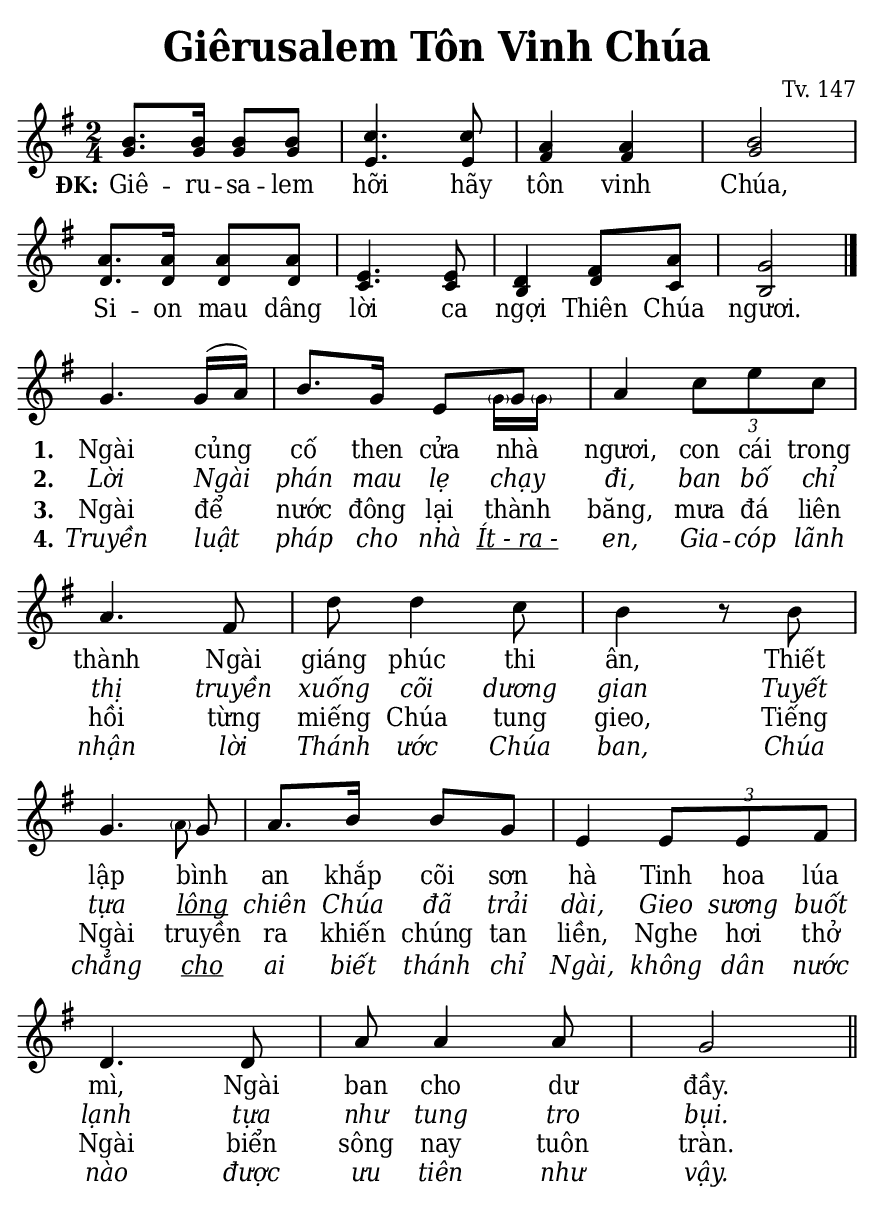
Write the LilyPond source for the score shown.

% Cài đặt chung\
\version "2.22.1"
\include "english.ly"

\header {
  title = \markup { \fontsize #1 "Giêrusalem Tôn Vinh Chúa" }
  composer = "Tv. 147"
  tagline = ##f
}

% Nhạc phiên khúc
nhacPhienKhucSop = \relative c'' {
  b8. b16 b8 b |
  c4. c8 |
  a4 a |
  b2 |
  a8. a16 a8 a |
  e4. e8 |
  d4 fs8 a |
  g2 \bar "|." \break
  
  g4. g16 (a) |
  b8. g16 e8
  <<
    {
      \voiceOne
      g8
    }
    \new Voice = "splitpart" {
      \voiceTwo
      \once \override NoteColumn.force-hshift = #-1.6
      \tweak font-size #-2
      \parenthesize
      g16
      \once \override NoteColumn.force-hshift = #-1.3
      \tweak font-size #-2
      \parenthesize
      g
    }
  >>
  \oneVoice
  a4 \tuplet 3/2 { c8 e c } |
  a4. fs8 |
  d' d4 c8 |
  b4 r8 b |
  g4.
  <<
    {
      \voiceOne
      g8
    }
    \new Voice = "splitpart" {
      \voiceTwo
      \once \override NoteColumn.force-hshift = #-1.5
      \tweak font-size #-2
      \parenthesize
      a8
    }
  >>
  \oneVoice
  a8. b16 b8 g |
  e4 \tuplet 3/2 { e8 e fs } |
  d4. d8 |
  a' a4 a8 |
  g2 \bar "||"
}

nhacPhienKhucAlto = \relative c'' {
  g8. g16 g8 g |
  e4. e8 |
  fs4 fs |
  g2 |
  d8. d16 d8 d |
  c4. c8 |
  b4 d8 c |
  b2
}

% Lời phiên khúc
loiPhienKhucSop = \lyrics {
  \set stanza = "ĐK:"
  Giê -- ru -- sa -- lem hỡi hãy tôn vinh Chúa,
  Si -- on mau dâng lời ca ngợi Thiên Chúa ngươi.
  <<
    {
      \set stanza = "1."
      Ngài củng cố then cửa nhà ngươi,
      con cái trong thành Ngài giáng phúc thi ân,
      Thiết lập bình an khắp cõi sơn hà
      Tinh hoa lúa mì, Ngài ban cho dư đầy.
    }
    \new Lyrics {
	    \set associatedVoice = "beSop"
	    \set stanza = "2."
      \override Lyrics.LyricText.font-shape = #'italic
	    Lời Ngài phán mau lẹ chạy đi,
	    ban bố chỉ thị truyền xuống cõi dương gian
	    Tuyết tựa \markup { \italic \underline "lông" }
	    chiên Chúa đã trải dài,
	    Gieo sương buốt lạnh tựa như tung tro bụi.
    }
    \new Lyrics {
	    \set associatedVoice = "beSop"
	    \set stanza = "3."
	    Ngài để nước đông lại thành băng,
	    mưa đá liên hồi từng miếng Chúa tung gieo,
	    Tiếng Ngài truyền ra khiến chúng tan liền,
	    Nghe hơi thở Ngài biển sông nay tuôn tràn.
    }
    \new Lyrics {
	    \set associatedVoice = "beSop"
	    \set stanza = "4."
      \override Lyrics.LyricText.font-shape = #'italic
	    Truyền luật pháp cho nhà
	    \markup { \italic \underline "Ít - ra -" }
	    en,
	    Gia -- cóp lãnh nhận lời Thánh ước Chúa ban,
	    Chúa chẳng \markup { \italic \underline "cho" }
	    ai biết thánh chỉ Ngài,
	    không dân nước nào được ưu tiên như vậy.
    }
  >>
}

% Dàn trang
\paper {
  #(set-paper-size "a5")
  top-margin = 3\mm
  bottom-margin = 3\mm
  left-margin = 3\mm
  right-margin = 3\mm
  indent = #0
  #(define fonts
	 (make-pango-font-tree "Deja Vu Serif Condensed"
	 		       "Deja Vu Serif Condensed"
			       "Deja Vu Serif Condensed"
			       (/ 20 20)))
  print-page-number = ##f
  system-system-spacing = #'((basic-distance . 0.1) (padding . 2.5))
  page-count = 1
}

TongNhip = {
  \key g \major \time 2/4
  \set Timing.beamExceptions = #'()
  \set Timing.baseMoment = #(ly:make-moment 1/4)
}

% Đổi kích thước nốt cho bè phụ
notBePhu =
#(define-music-function (font-size music) (number? ly:music?)
   (for-some-music
     (lambda (m)
       (if (music-is-of-type? m 'rhythmic-event)
           (begin
             (set! (ly:music-property m 'tweaks)
                   (cons `(font-size . ,font-size)
                         (ly:music-property m 'tweaks)))
             #t)
           #f))
     music)
   music)

\score {
  \new ChoirStaff <<
    \new Staff \with {
        \consists "Merge_rests_engraver"
        printPartCombineTexts = ##f
      }
      <<
      \new Voice \TongNhip \partCombine 
        \nhacPhienKhucSop
        \notBePhu -1 { \nhacPhienKhucAlto }
      \new NullVoice = beSop \nhacPhienKhucSop
      \new Lyrics \lyricsto beSop \loiPhienKhucSop
      >>
  >>
  \layout {
    \override Lyrics.LyricSpace.minimum-distance = #1.5
    \override Score.BarNumber.break-visibility = ##(#f #f #f)
    \override Score.SpacingSpanner.uniform-stretching = ##t
  } 
}
